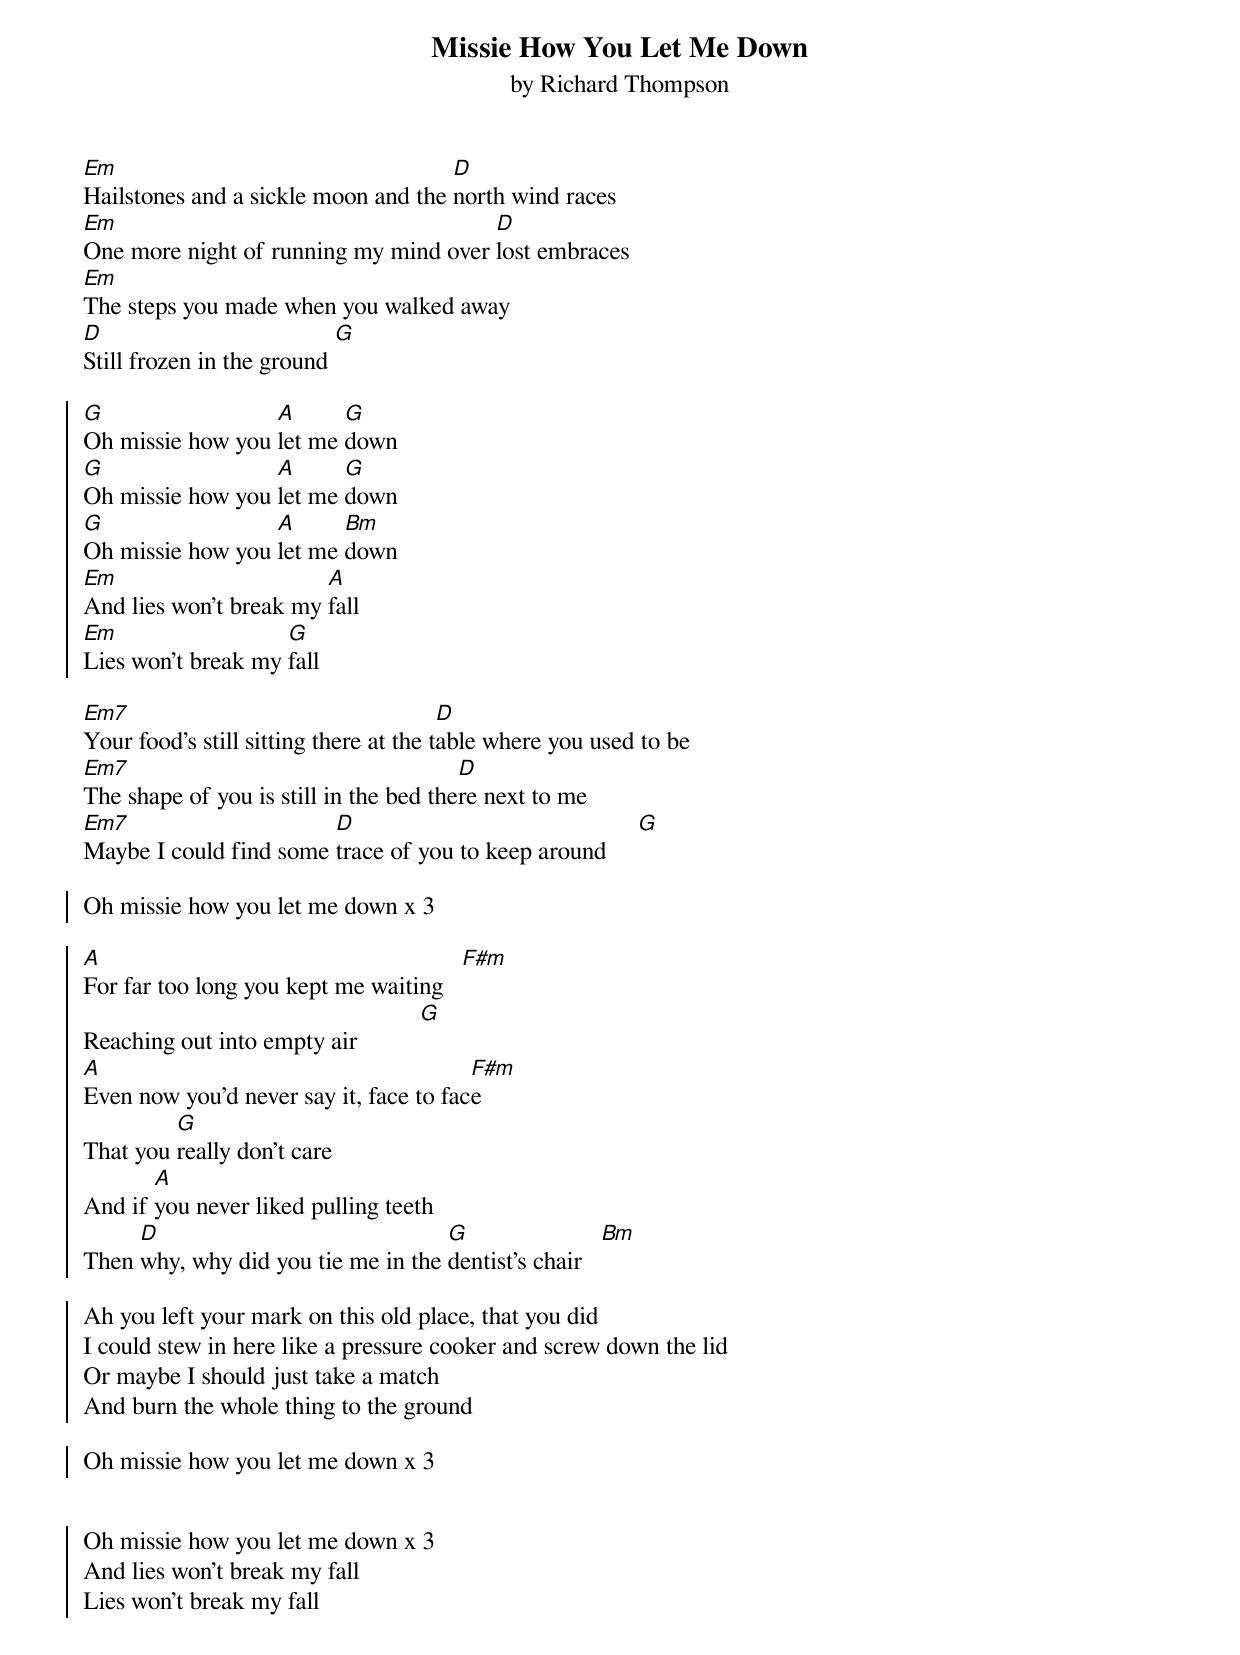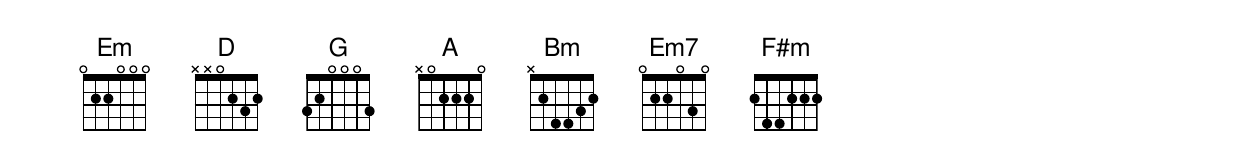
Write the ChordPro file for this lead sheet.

{t:Missie How You Let Me Down}
{st:by Richard Thompson}
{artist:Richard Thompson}

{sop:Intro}
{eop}

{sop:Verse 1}
[Em]Hailstones and a sickle moon and the [D]north wind races
[Em]One more night of running my mind over [D]lost embraces
[Em]The steps you made when you walked away
[D]Still frozen in the ground [G]
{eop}

{soc}
[G]Oh missie how you [A]let me [G]down
[G]Oh missie how you [A]let me [G]down
[G]Oh missie how you [A]let me [Bm]down
[Em]And lies won't break my [A]fall
[Em]Lies won't break my [G]fall
{eoc}

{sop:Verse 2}
[Em7]Your food's still sitting there at the t[D]able where you used to be
[Em7]The shape of you is still in the bed the[D]re next to me
[Em7]Maybe I could find some [D]trace of you to keep around     [G]
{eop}

{soc}
Oh missie how you let me down x 3
{soc}

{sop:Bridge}
[A]For far too long you kept me waiting   [F#m]
Reaching out into empty air          [G]
[A]Even now you'd never say it, face to fac[F#m]e
That you [G]really don't care
And if [A]you never liked pulling teeth
Then [D]why, why did you tie me in the [G]dentist's chair   [Bm]
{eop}

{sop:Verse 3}
Ah you left your mark on this old place, that you did
I could stew in here like a pressure cooker and screw down the lid
Or maybe I should just take a match
And burn the whole thing to the ground
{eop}

{soc}
Oh missie how you let me down x 3
{soc}

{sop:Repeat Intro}
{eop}

{soc}
Oh missie how you let me down x 3
And lies won't break my fall
Lies won't break my fall
{soc}
